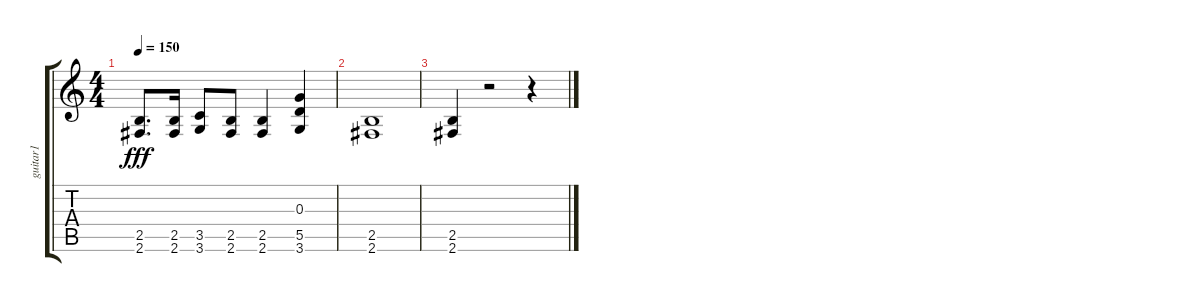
\track ("guitar1" "guitar1") {instrument distortionguitar}
\staff {score tabs}
\tuning (E4 B3 G3 D3 A2 E2) {hide}
\ts (4 4)
\tempo 150
\clef g2
\ks c
(2.5 2.6).8{d dy fff} (2.5 2.6).16 (3.5 3.6).8 (2.5 2.6).8 (2.5 2.6).4 (0.3 5.5 3.6).4 |
(2.5 2.6).1 |
(2.5 2.6).4 r.2 r.4
